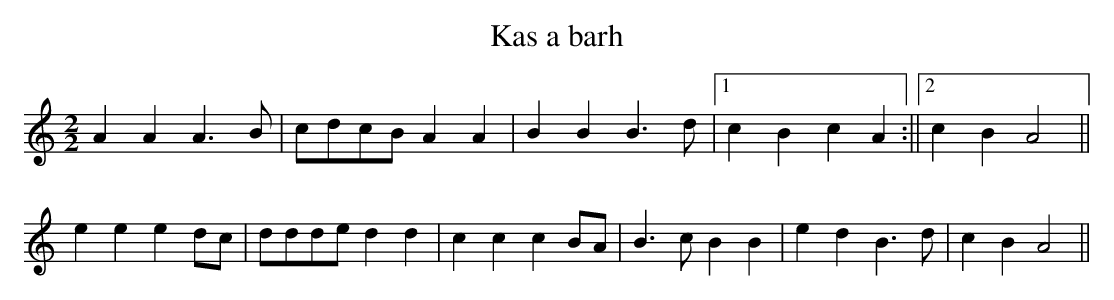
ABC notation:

X:1
T: Kas a barh
M: 2/2
L: 1/8
K: am
A2 A2 A3 B|cdcB A2 A2 |B2 B2 B3 d|1 c2 B2 c2 A2:||2 c2 B2 A4  ||
e2 e2 e2 dc|ddde d2 d2 |c2 c2 c2 BA|B3  c B2 B2 |e2 d2 B3  d|c2 B2 A4  ||
